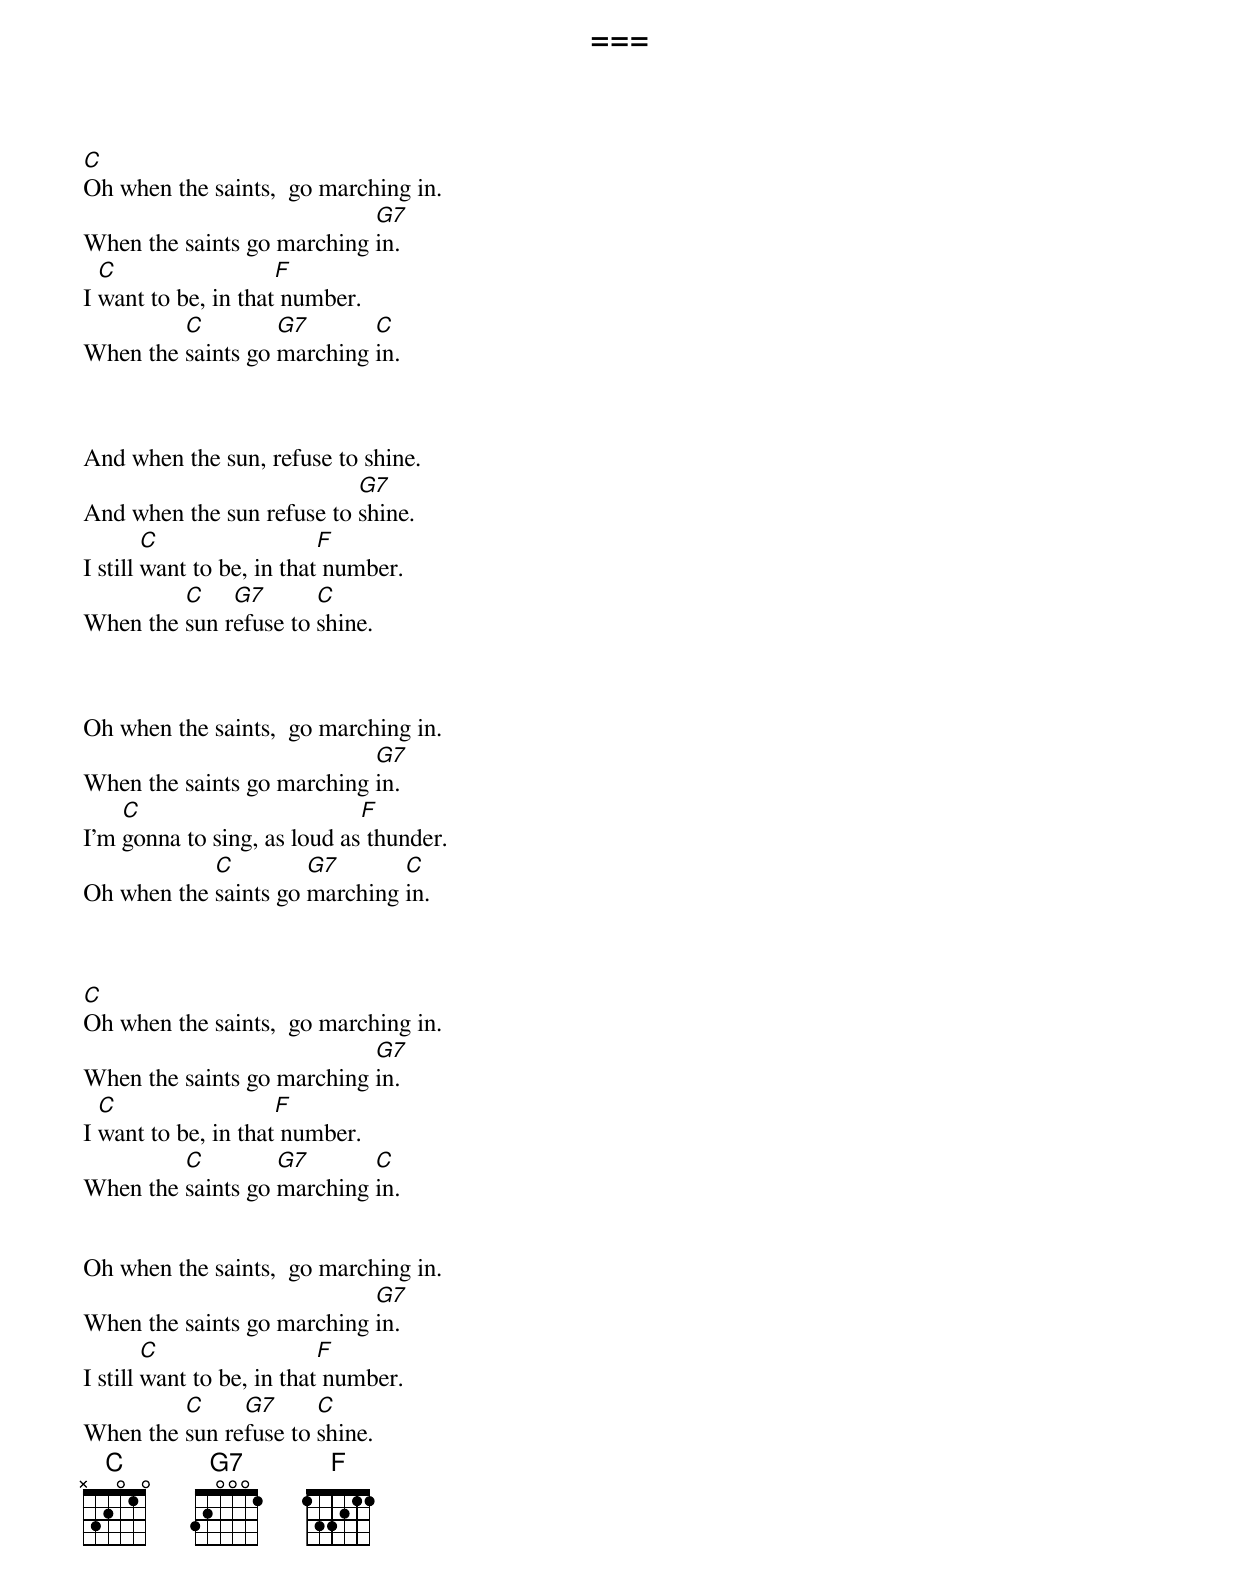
===


C
Oh when the saints,  go marching in.
                            G7
When the saints go marching in.
  C                  F
I want to be, in that number.
         C         G7       C
When the saints go marching in.



And when the sun, refuse to shine.
                           G7
And when the sun refuse to shine.
        C                  F
I still want to be, in that number.
         C    G7       C
When the sun refuse to shine.



Oh when the saints,  go marching in.
                            G7
When the saints go marching in.
    C                        F
I'm gonna to sing, as loud as thunder.
            C         G7       C
Oh when the saints go marching in.



C
Oh when the saints,  go marching in.
                            G7
When the saints go marching in.
  C                  F
I want to be, in that number.
         C         G7       C
When the saints go marching in.


Oh when the saints,  go marching in.
                            G7
When the saints go marching in.
        C                  F
I still want to be, in that number.
         C     G7      C
When the sun refuse to shine.
